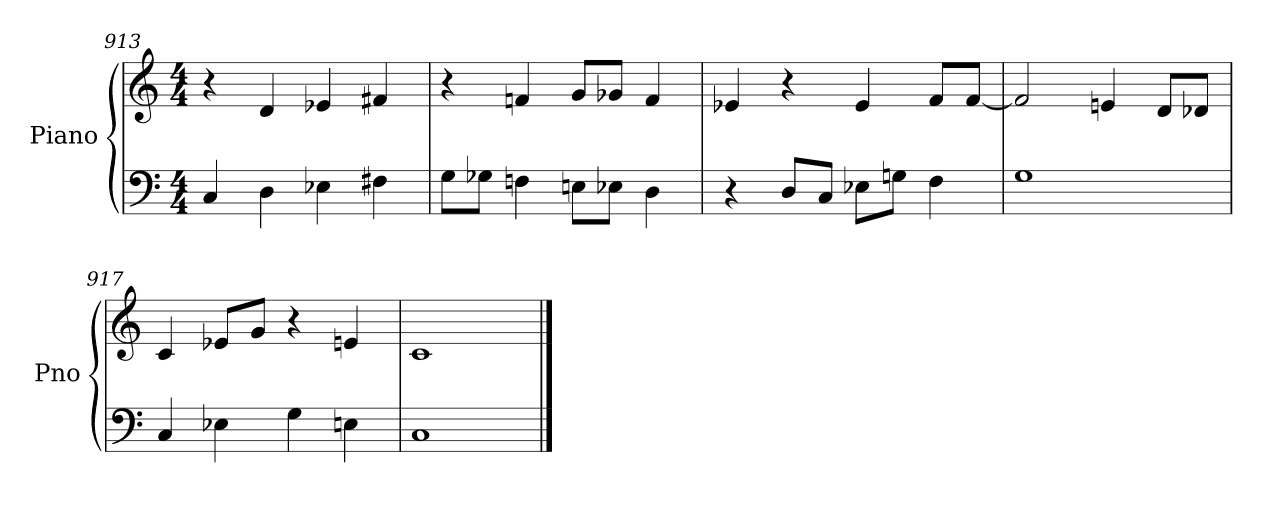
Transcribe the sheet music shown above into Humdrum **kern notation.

**kern	**kern
*part1	*part1
*staff2	*staff1
*I"Piano	*
*I'Pno	*
!!LO:LB:g=z
*clefF4	*clefG2
*k[]	*k[]
*M4/4	*M4/4
=913	=913
4C/	4r
4D\	4d/
4E-X\	4e-X/
4F#X\	4f#X/
=914	=914
8G\L	4r
8G-X\J	.
4Fn\	4fn/
8En\L	8g/L
8E-X\J	8g-X/J
4D\	4f/
=915	=915
4r	4e-X/
8D/L	4r
8C/J	.
8E-X\L	4e-/
8Gn\J	.
4F\	8f/L
.	[8f/J
=916	=916
1G	2f/]
.	4en/
.	8d/L
.	8d-X/J
=917	=917
4C/	4c/
4E-X\	8e-X/L
.	8g/J
4G\	4r
4En\	4en/
=918	=918
1C	1c
==	==
*-	*-
